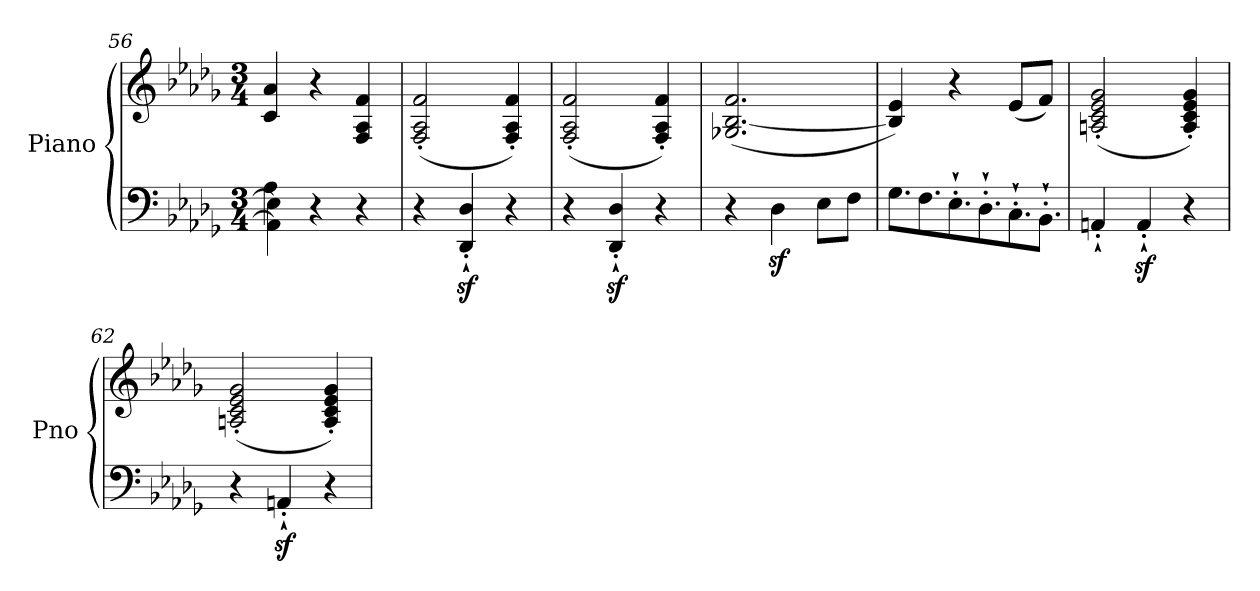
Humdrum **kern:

**kern	**kern
*part1	*part1
*staff2	*staff1
*I"Piano	*
*I'Pno	*
*clefF4	*clefG2
*k[b-e-a-d-g-]	*k[b-e-a-d-g-]
*D-:	*D-:
*M3/4	*M3/4
=56	=56
*^	*
*	*^	*
4A-\	4E-\]	4AA-\]	4c/ 4a-/
4r	2ryy	2ryy	4r
4r	.	.	4F/ 4A-/ 4f/
*v	*v	*v	*
=57	=57
4r	(2F/' 2A-/' 2f/'
4DD-/z<`' 4D-/z<`'	.
4r	4F/' 4A-/' 4f/')
=58	=58
4r	(2F/' 2A-/' 2f/'
4DD-/z<`' 4D-/z<`'	.
4r	4F/' 4A-/' 4f/')
=59	=59
4r	(2.G-X/ [2.B-/ 2.f/
4D-z<\	.
8E-\L	.
8F\J	.
=60	=60
*Xtuplet	*
12.G-\L	4B-/] 4e-/)
12.F\	.
12.E-`'\	4r
12.D-`'\	.
12.C`'\	(8e-/L
12.BB-`'\J	8f/J)
!!LO:LB:g=z
=61	=61
4AAn`'/	(2An/' 2c/' 2e-/' 2g-/'
4AAz<`'/	.
4r	4A/' 4c/' 4e-/' 4g-/')
=62	=62
4r	(2An/' 2c/' 2e-/' 2g-/'
4AAnz<`'/	.
4r	4A/' 4c/' 4e-/' 4g-/')
=	=
*-	*-
